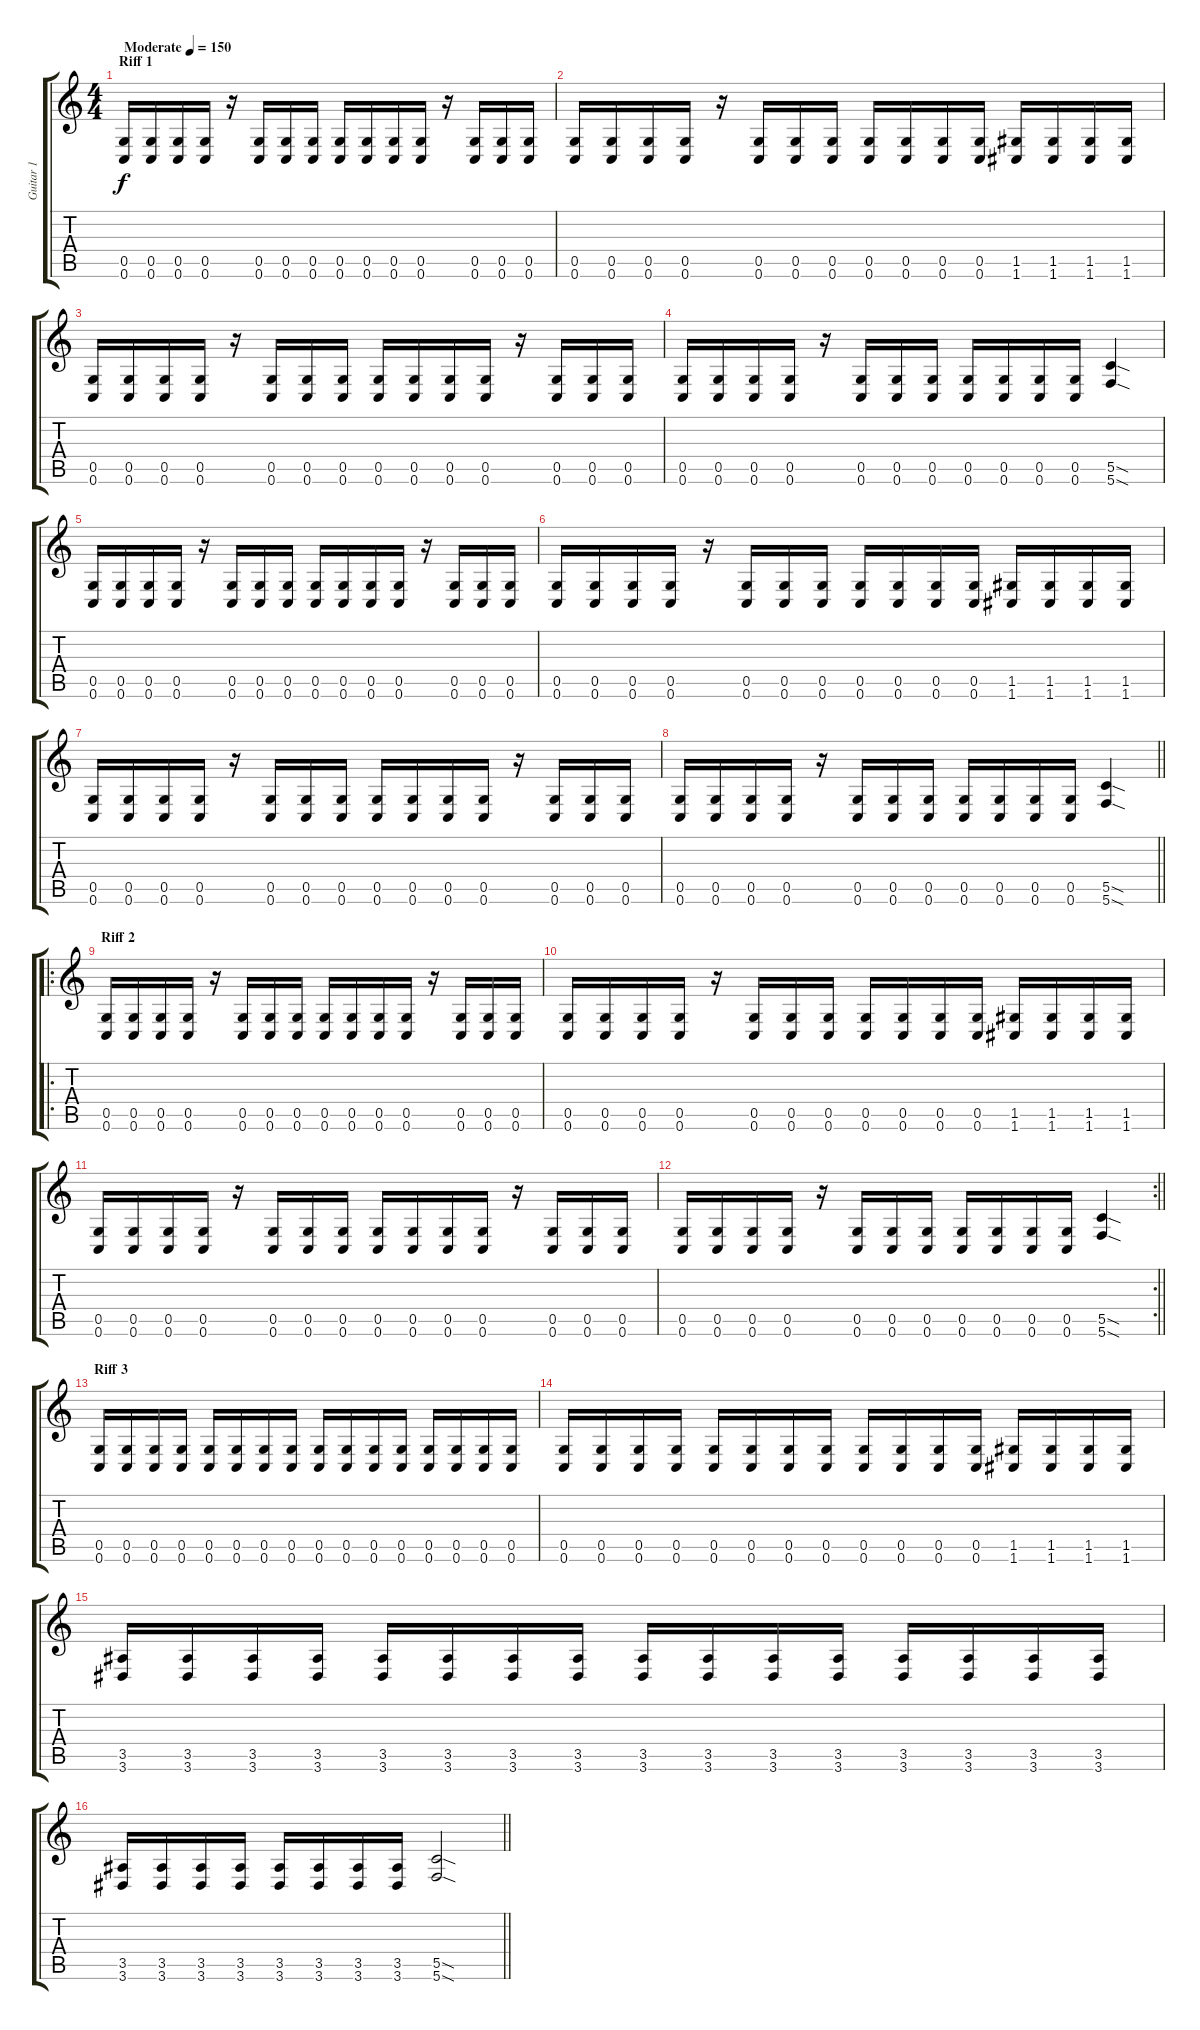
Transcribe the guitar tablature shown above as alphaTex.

\track ("Guitar 1" "Guitar 1") {instrument distortionguitar}
\staff {score tabs}
\tuning (D4 A3 F3 C3 G2 C2) {hide}
\ts (4 4)
\section ("" "Riff 1")
\tempo (150 "Moderate")
\clef g2
\ks c
(0.5 0.6).16{dy f instrument distortionguitar} (0.5 0.6).16 (0.5 0.6).16 (0.5 0.6).16 r.16 (0.5 0.6).16 (0.5 0.6).16 (0.5 0.6).16 (0.5 0.6).16 (0.5 0.6).16 (0.5 0.6).16 (0.5 0.6).16 r.16 (0.5 0.6).16 (0.5 0.6).16 (0.5 0.6).16 |
(0.5 0.6).16 (0.5 0.6).16 (0.5 0.6).16 (0.5 0.6).16 r.16 (0.5 0.6).16 (0.5 0.6).16 (0.5 0.6).16 (0.5 0.6).16 (0.5 0.6).16 (0.5 0.6).16 (0.5 0.6).16 (1.5 1.6).16 (1.5 1.6).16 (1.5 1.6).16 (1.5 1.6).16 |
(0.5 0.6).16 (0.5 0.6).16 (0.5 0.6).16 (0.5 0.6).16 r.16 (0.5 0.6).16 (0.5 0.6).16 (0.5 0.6).16 (0.5 0.6).16 (0.5 0.6).16 (0.5 0.6).16 (0.5 0.6).16 r.16 (0.5 0.6).16 (0.5 0.6).16 (0.5 0.6).16 |
(0.5 0.6).16 (0.5 0.6).16 (0.5 0.6).16 (0.5 0.6).16 r.16 (0.5 0.6).16 (0.5 0.6).16 (0.5 0.6).16 (0.5 0.6).16 (0.5 0.6).16 (0.5 0.6).16 (0.5 0.6).16 (5.5{sod} 5.6{sod}).4 |
(0.5 0.6).16 (0.5 0.6).16 (0.5 0.6).16 (0.5 0.6).16 r.16 (0.5 0.6).16 (0.5 0.6).16 (0.5 0.6).16 (0.5 0.6).16 (0.5 0.6).16 (0.5 0.6).16 (0.5 0.6).16 r.16 (0.5 0.6).16 (0.5 0.6).16 (0.5 0.6).16 |
(0.5 0.6).16 (0.5 0.6).16 (0.5 0.6).16 (0.5 0.6).16 r.16 (0.5 0.6).16 (0.5 0.6).16 (0.5 0.6).16 (0.5 0.6).16 (0.5 0.6).16 (0.5 0.6).16 (0.5 0.6).16 (1.5 1.6).16 (1.5 1.6).16 (1.5 1.6).16 (1.5 1.6).16 |
(0.5 0.6).16 (0.5 0.6).16 (0.5 0.6).16 (0.5 0.6).16 r.16 (0.5 0.6).16 (0.5 0.6).16 (0.5 0.6).16 (0.5 0.6).16 (0.5 0.6).16 (0.5 0.6).16 (0.5 0.6).16 r.16 (0.5 0.6).16 (0.5 0.6).16 (0.5 0.6).16 |
\barLineRight lightlight
(0.5 0.6).16 (0.5 0.6).16 (0.5 0.6).16 (0.5 0.6).16 r.16 (0.5 0.6).16 (0.5 0.6).16 (0.5 0.6).16 (0.5 0.6).16 (0.5 0.6).16 (0.5 0.6).16 (0.5 0.6).16 (5.5{sod} 5.6{sod}).4 |
\ro
\section ("" "Riff 2")
(0.5 0.6).16 (0.5 0.6).16 (0.5 0.6).16 (0.5 0.6).16 r.16 (0.5 0.6).16 (0.5 0.6).16 (0.5 0.6).16 (0.5 0.6).16 (0.5 0.6).16 (0.5 0.6).16 (0.5 0.6).16 r.16 (0.5 0.6).16 (0.5 0.6).16 (0.5 0.6).16 |
(0.5 0.6).16 (0.5 0.6).16 (0.5 0.6).16 (0.5 0.6).16 r.16 (0.5 0.6).16 (0.5 0.6).16 (0.5 0.6).16 (0.5 0.6).16 (0.5 0.6).16 (0.5 0.6).16 (0.5 0.6).16 (1.5 1.6).16 (1.5 1.6).16 (1.5 1.6).16 (1.5 1.6).16 |
(0.5 0.6).16 (0.5 0.6).16 (0.5 0.6).16 (0.5 0.6).16 r.16 (0.5 0.6).16 (0.5 0.6).16 (0.5 0.6).16 (0.5 0.6).16 (0.5 0.6).16 (0.5 0.6).16 (0.5 0.6).16 r.16 (0.5 0.6).16 (0.5 0.6).16 (0.5 0.6).16 |
\rc 2
\barLineRight lightlight
(0.5 0.6).16 (0.5 0.6).16 (0.5 0.6).16 (0.5 0.6).16 r.16 (0.5 0.6).16 (0.5 0.6).16 (0.5 0.6).16 (0.5 0.6).16 (0.5 0.6).16 (0.5 0.6).16 (0.5 0.6).16 (5.5{sod} 5.6{sod}).4 |
\section ("" "Riff 3")
(0.5 0.6).16 (0.5 0.6).16 (0.5 0.6).16 (0.5 0.6).16 (0.5 0.6).16 (0.5 0.6).16 (0.5 0.6).16 (0.5 0.6).16 (0.5 0.6).16 (0.5 0.6).16 (0.5 0.6).16 (0.5 0.6).16 (0.5 0.6).16 (0.5 0.6).16 (0.5 0.6).16 (0.5 0.6).16 |
(0.5 0.6).16 (0.5 0.6).16 (0.5 0.6).16 (0.5 0.6).16 (0.5 0.6).16 (0.5 0.6).16 (0.5 0.6).16 (0.5 0.6).16 (0.5 0.6).16 (0.5 0.6).16 (0.5 0.6).16 (0.5 0.6).16 (1.5 1.6).16 (1.5 1.6).16 (1.5 1.6).16 (1.5 1.6).16 |
(3.5 3.6).16 (3.5 3.6).16 (3.5 3.6).16 (3.5 3.6).16 (3.5 3.6).16 (3.5 3.6).16 (3.5 3.6).16 (3.5 3.6).16 (3.5 3.6).16 (3.5 3.6).16 (3.5 3.6).16 (3.5 3.6).16 (3.5 3.6).16 (3.5 3.6).16 (3.5 3.6).16 (3.5 3.6).16 |
\barLineRight lightlight
(3.5 3.6).16 (3.5 3.6).16 (3.5 3.6).16 (3.5 3.6).16 (3.5 3.6).16 (3.5 3.6).16 (3.5 3.6).16 (3.5 3.6).16 (5.5{sod} 5.6{sod}).2
